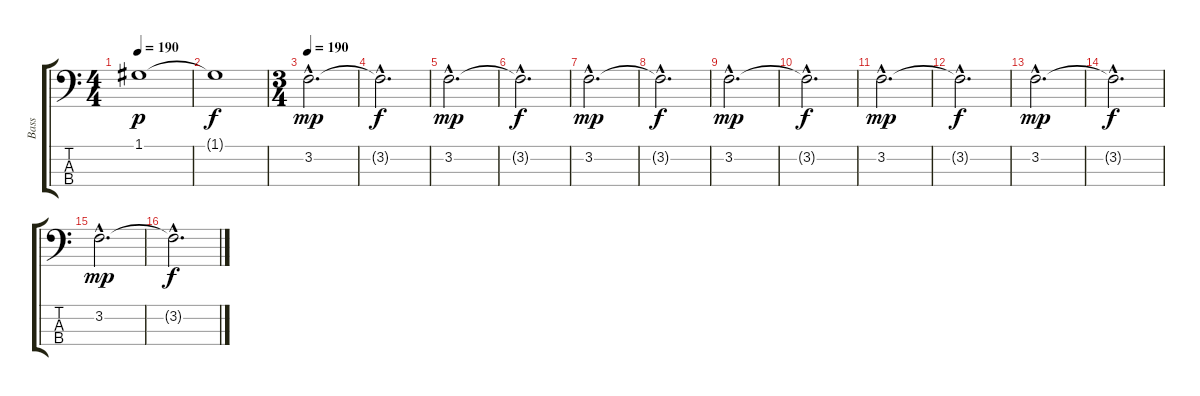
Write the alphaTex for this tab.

\track ("Bass" "Bass") {instrument contrabass}
\staff {score tabs}
\tuning (G2 D2 A1 E1) {hide}
\ts (4 4)
\tempo 190
\tempo 135
\tempo 190
\clef f4
\ks c
1.1.1{dy p instrument contrabass} |
1.1{t}.1{dy f} |
\ts (3 4)
\tempo 190
3.2{hac}.2{d dy mp} |
3.2{hac t}.2{d dy f} |
3.2{hac}.2{d dy mp} |
3.2{hac t}.2{d dy f} |
3.2{hac}.2{d dy mp} |
3.2{hac t}.2{d dy f} |
3.2{hac}.2{d dy mp} |
3.2{hac t}.2{d dy f} |
3.2{hac}.2{d dy mp} |
3.2{hac t}.2{d dy f} |
3.2{hac}.2{d dy mp} |
3.2{hac t}.2{d dy f} |
3.2{hac}.2{d dy mp} |
3.2{hac t}.2{d dy f}
